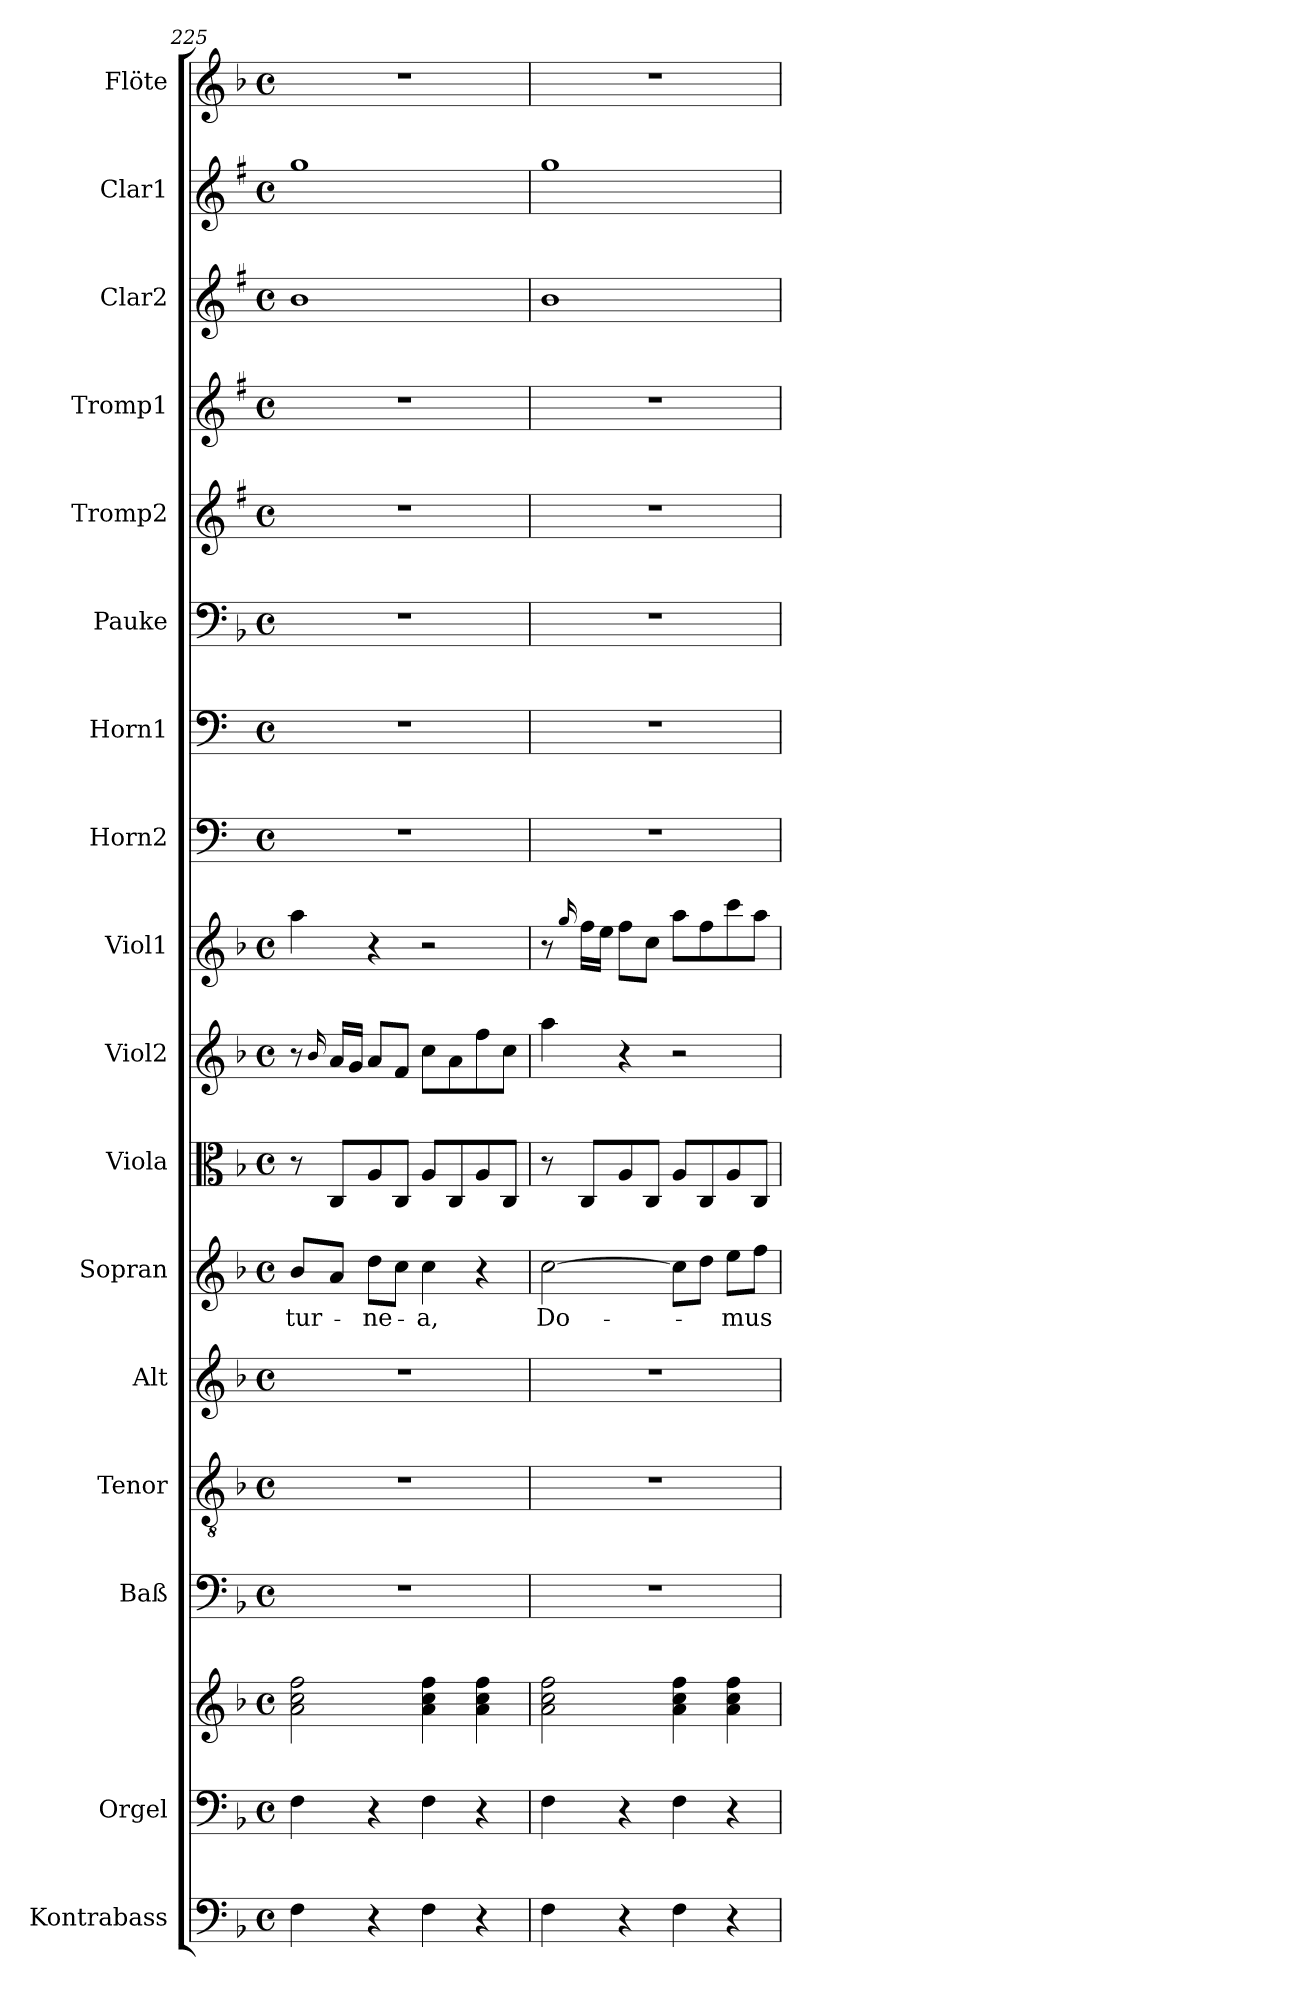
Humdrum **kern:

**kern	**kern	**kern	**kern	**kern	**kern	**kern	**text	**kern	**kern	**kern	**kern	**kern	**kern	**kern	**kern	**kern	**kern	**kern
*part17	*part16	*part16	*part15	*part14	*part13	*part12	*part12	*part11	*part10	*part9	*part8	*part7	*part6	*part5	*part4	*part3	*part2	*part1
*staff18	*staff17	*staff16	*staff15	*staff14	*staff13	*staff12	*staff12	*staff11	*staff10	*staff9	*staff8	*staff7	*staff6	*staff5	*staff4	*staff3	*staff2	*staff1
*I"Kontrabass	*I"Orgel	*	*I"Baß	*I"Tenor	*I"Alt	*I"Sopran	*	*I"Viola	*I"Viol2	*I"Viol1	*I"Horn2	*I"Horn1	*I"Pauke	*I"Tromp2	*I"Tromp1	*I"Clar2	*I"Clar1	*I"Flöte
*I'Kb	*	*	*I'B	*I'T	*I'A	*I'S	*	*I'Vla	*I'Vl2	*I'Vl1	*I'Hr2	*I'Hr1	*I'Pk	*I'Tr2	*I'Tr1	*I'Cl2	*I'Cl1	*I'Fl
!!LO:PB:g=z
*clefF4	*clefF4	*clefG2	*clefF4	*clefGv2	*clefG2	*clefG2	*	*clefC3	*clefG2	*clefG2	*clefF4	*clefF4	*clefF4	*clefG2	*clefG2	*clefG2	*clefG2	*clefG2
*ITrd7c12	*	*	*	*	*	*	*	*	*	*	*ITrd4c7	*ITrd4c7	*	*ITrd1c2	*ITrd1c2	*ITrd1c2	*ITrd1c2	*
*k[b-]	*k[b-]	*k[b-]	*k[b-]	*k[b-]	*k[b-]	*k[b-]	*	*k[b-]	*k[b-]	*k[b-]	*k[b-]	*k[b-]	*k[b-]	*k[b-]	*k[b-]	*k[b-]	*k[b-]	*k[b-]
*F:	*F:	*F:	*F:	*F:	*F:	*F:	*	*F:	*F:	*F:	*F:	*F:	*F:	*F:	*F:	*F:	*F:	*F:
*M4/4	*M4/4	*M4/4	*M4/4	*M4/4	*M4/4	*M4/4	*	*M4/4	*M4/4	*M4/4	*M4/4	*M4/4	*M4/4	*M4/4	*M4/4	*M4/4	*M4/4	*M4/4
*met(c)	*met(c)	*met(c)	*met(c)	*met(c)	*met(c)	*met(c)	*	*met(c)	*met(c)	*met(c)	*met(c)	*met(c)	*met(c)	*met(c)	*met(c)	*met(c)	*met(c)	*met(c)
=225	=225	=225	=225	=225	=225	=225	=225	=225	=225	=225	=225	=225	=225	=225	=225	=225	=225	=225
!	!	!	!	!	!	!	!LO:LY:b	!	!	!	!	!	!	!	!	!	!	!
4FF\	4F\	2a\ 2cc\ 2ff\	1r	1r	1r	8b-/L	-tur-	8r	8r	4aa\	1r	1r	1r	1r	1r	1a	1ff	1r
.	.	.	.	.	.	.	.	.	16qqb-/	.	.	.	.	.	.	.	.	.
.	.	.	.	.	.	8a/J	.	8C/L	16a/LL	.	.	.	.	.	.	.	.	.
.	.	.	.	.	.	.	.	.	16g/JJ	.	.	.	.	.	.	.	.	.
!	!	!	!	!	!	!	!LO:LY:b	!	!	!	!	!	!	!	!	!	!	!
4r	4r	.	.	.	.	8dd\L	-ne-	8A/	8a/L	4r	.	.	.	.	.	.	.	.
.	.	.	.	.	.	8cc\J	.	8C/J	8f/J	.	.	.	.	.	.	.	.	.
!	!	!	!	!	!	!	!LO:LY:b	!	!	!	!	!	!	!	!	!	!	!
4FF\	4F\	4a\ 4cc\ 4ff\	.	.	.	4cc\	-a,	8A/L	8cc\L	2r	.	.	.	.	.	.	.	.
.	.	.	.	.	.	.	.	8C/	8a\	.	.	.	.	.	.	.	.	.
4r	4r	4a\ 4cc\ 4ff\	.	.	.	4r	.	8A/	8ff\	.	.	.	.	.	.	.	.	.
.	.	.	.	.	.	.	.	8C/J	8cc\J	.	.	.	.	.	.	.	.	.
=226	=226	=226	=226	=226	=226	=226	=226	=226	=226	=226	=226	=226	=226	=226	=226	=226	=226	=226
!	!	!	!	!	!	!	!LO:LY:b	!	!	!	!	!	!	!	!	!	!	!
4FF\	4F\	2a\ 2cc\ 2ff\	1r	1r	1r	[2cc\	Do-	8r	4aa\	8r	1r	1r	1r	1r	1r	1a	1ff	1r
.	.	.	.	.	.	.	.	.	.	16qqgg/	.	.	.	.	.	.	.	.
.	.	.	.	.	.	.	.	8C/L	.	16ff\LL	.	.	.	.	.	.	.	.
.	.	.	.	.	.	.	.	.	.	16ee\JJ	.	.	.	.	.	.	.	.
4r	4r	.	.	.	.	.	.	8A/	4r	8ff\L	.	.	.	.	.	.	.	.
.	.	.	.	.	.	.	.	8C/J	.	8cc\J	.	.	.	.	.	.	.	.
4FF\	4F\	4a\ 4cc\ 4ff\	.	.	.	8cc\L]	.	8A/L	2r	8aa\L	.	.	.	.	.	.	.	.
.	.	.	.	.	.	8dd\J	.	8C/	.	8ff\	.	.	.	.	.	.	.	.
!	!	!	!	!	!	!	!LO:LY:b	!	!	!	!	!	!	!	!	!	!	!
4r	4r	4a\ 4cc\ 4ff\	.	.	.	8ee\L	-mus	8A/	.	8ccc\	.	.	.	.	.	.	.	.
.	.	.	.	.	.	8ff\J	.	8C/J	.	8aa\J	.	.	.	.	.	.	.	.
=	=	=	=	=	=	=	=	=	=	=	=	=	=	=	=	=	=	=
*-	*-	*-	*-	*-	*-	*-	*-	*-	*-	*-	*-	*-	*-	*-	*-	*-	*-	*-
